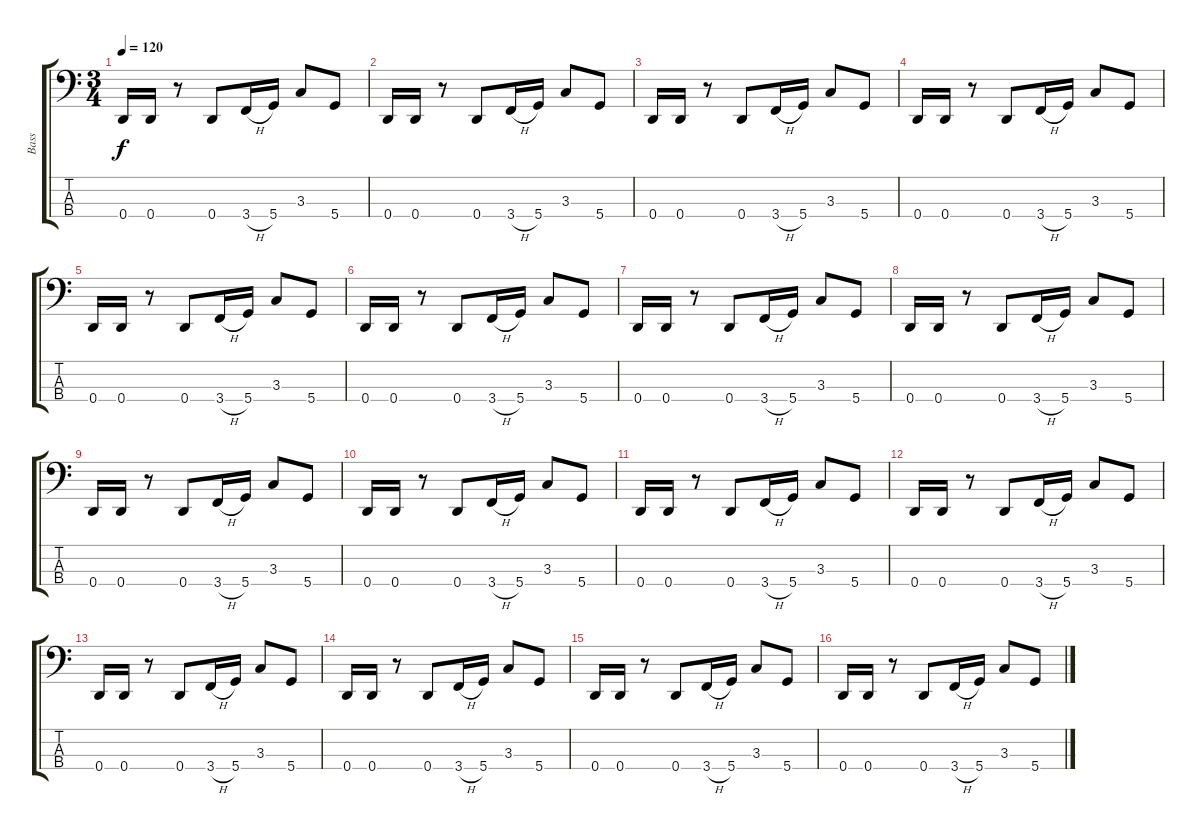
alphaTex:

\track ("Bass" "Bass") {instrument slapbass2}
\staff {score tabs}
\tuning (G2 D2 A1 D1) {hide}
\ts (3 4)
\tempo 120
\clef f4
\ks c
0.4.16{dy f} 0.4.16 r.8 0.4.8 3.4{h}.16 5.4.16 3.3.8 5.4.8 |
0.4.16 0.4.16 r.8 0.4.8 3.4{h}.16 5.4.16 3.3.8 5.4.8 |
0.4.16 0.4.16 r.8 0.4.8 3.4{h}.16 5.4.16 3.3.8 5.4.8 |
0.4.16 0.4.16 r.8 0.4.8 3.4{h}.16 5.4.16 3.3.8 5.4.8 |
0.4.16 0.4.16 r.8 0.4.8 3.4{h}.16 5.4.16 3.3.8 5.4.8 |
0.4.16 0.4.16 r.8 0.4.8 3.4{h}.16 5.4.16 3.3.8 5.4.8 |
0.4.16{volume 9} 0.4.16 r.8 0.4.8 3.4{h}.16 5.4.16 3.3.8 5.4.8 |
0.4.16{volume 9} 0.4.16 r.8 0.4.8 3.4{h}.16 5.4.16 3.3.8 5.4.8 |
0.4.16{volume 9} 0.4.16 r.8 0.4.8 3.4{h}.16 5.4.16 3.3.8 5.4.8 |
0.4.16{volume 9} 0.4.16 r.8 0.4.8 3.4{h}.16 5.4.16 3.3.8 5.4.8 |
0.4.16{volume 9} 0.4.16 r.8 0.4.8 3.4{h}.16 5.4.16 3.3.8 5.4.8 |
0.4.16{volume 9} 0.4.16 r.8 0.4.8 3.4{h}.16 5.4.16 3.3.8 5.4.8 |
0.4.16{volume 9} 0.4.16 r.8 0.4.8 3.4{h}.16 5.4.16 3.3.8 5.4.8 |
0.4.16{volume 9} 0.4.16 r.8 0.4.8 3.4{h}.16 5.4.16 3.3.8 5.4.8 |
0.4.16{volume 9} 0.4.16 r.8 0.4.8 3.4{h}.16 5.4.16 3.3.8 5.4.8 |
0.4.16{volume 9} 0.4.16 r.8 0.4.8 3.4{h}.16 5.4.16 3.3.8 5.4.8
